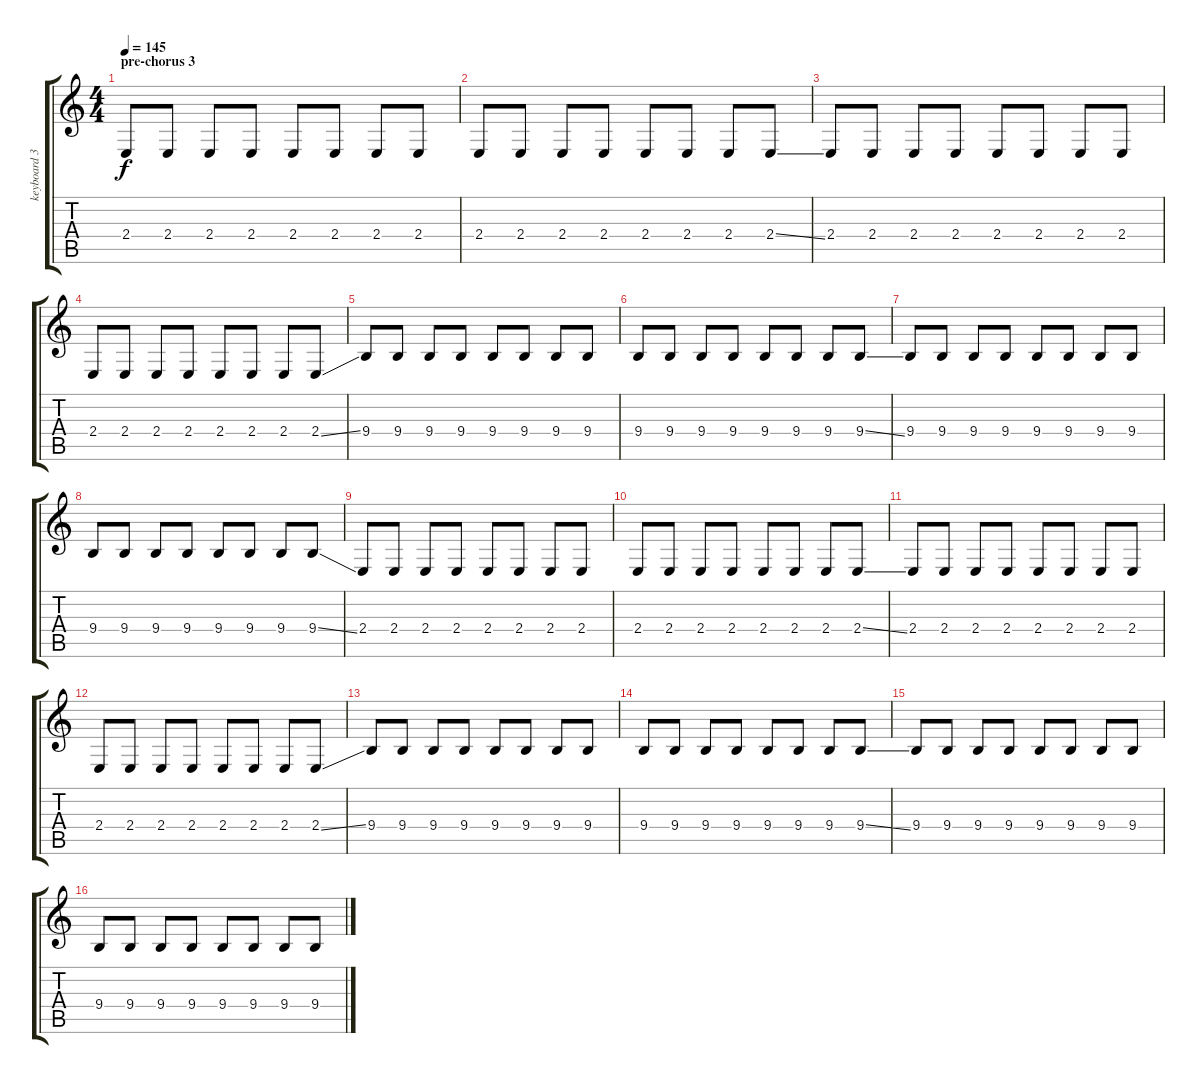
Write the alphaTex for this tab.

\track ("keyboard 3" "keyboard 3") {instrument pad3polysynth}
\staff {score tabs}
\tuning (E4 B3 G3 D3 A2 E2) {hide}
\ts (4 4)
\section ("" "pre-chorus 3")
\tempo 145
\clef g2
\ks c
2.4.8{dy f} 2.4.8 2.4.8 2.4.8 2.4.8 2.4.8 2.4.8 2.4.8 |
2.4.8 2.4.8 2.4.8 2.4.8 2.4.8 2.4.8 2.4.8 2.4{ss}.8 |
2.4.8 2.4.8 2.4.8 2.4.8 2.4.8 2.4.8 2.4.8 2.4.8 |
2.4.8 2.4.8 2.4.8 2.4.8 2.4.8 2.4.8 2.4.8 2.4{ss}.8 |
9.4.8 9.4.8 9.4.8 9.4.8 9.4.8 9.4.8 9.4.8 9.4.8 |
9.4.8 9.4.8 9.4.8 9.4.8 9.4.8 9.4.8 9.4.8 9.4{ss}.8 |
9.4.8 9.4.8 9.4.8 9.4.8 9.4.8 9.4.8 9.4.8 9.4.8 |
9.4.8 9.4.8 9.4.8 9.4.8 9.4.8 9.4.8 9.4.8 9.4{ss}.8 |
2.4.8 2.4.8 2.4.8 2.4.8 2.4.8 2.4.8 2.4.8 2.4.8 |
2.4.8 2.4.8 2.4.8 2.4.8 2.4.8 2.4.8 2.4.8 2.4{ss}.8 |
2.4.8 2.4.8 2.4.8 2.4.8 2.4.8 2.4.8 2.4.8 2.4.8 |
2.4.8 2.4.8 2.4.8 2.4.8 2.4.8 2.4.8 2.4.8 2.4{ss}.8 |
9.4.8 9.4.8 9.4.8 9.4.8 9.4.8 9.4.8 9.4.8 9.4.8 |
9.4.8 9.4.8 9.4.8 9.4.8 9.4.8 9.4.8 9.4.8 9.4{ss}.8 |
9.4.8 9.4.8 9.4.8 9.4.8 9.4.8 9.4.8 9.4.8 9.4.8 |
9.4.8 9.4.8 9.4.8 9.4.8 9.4.8 9.4.8 9.4.8 9.4{ss}.8
